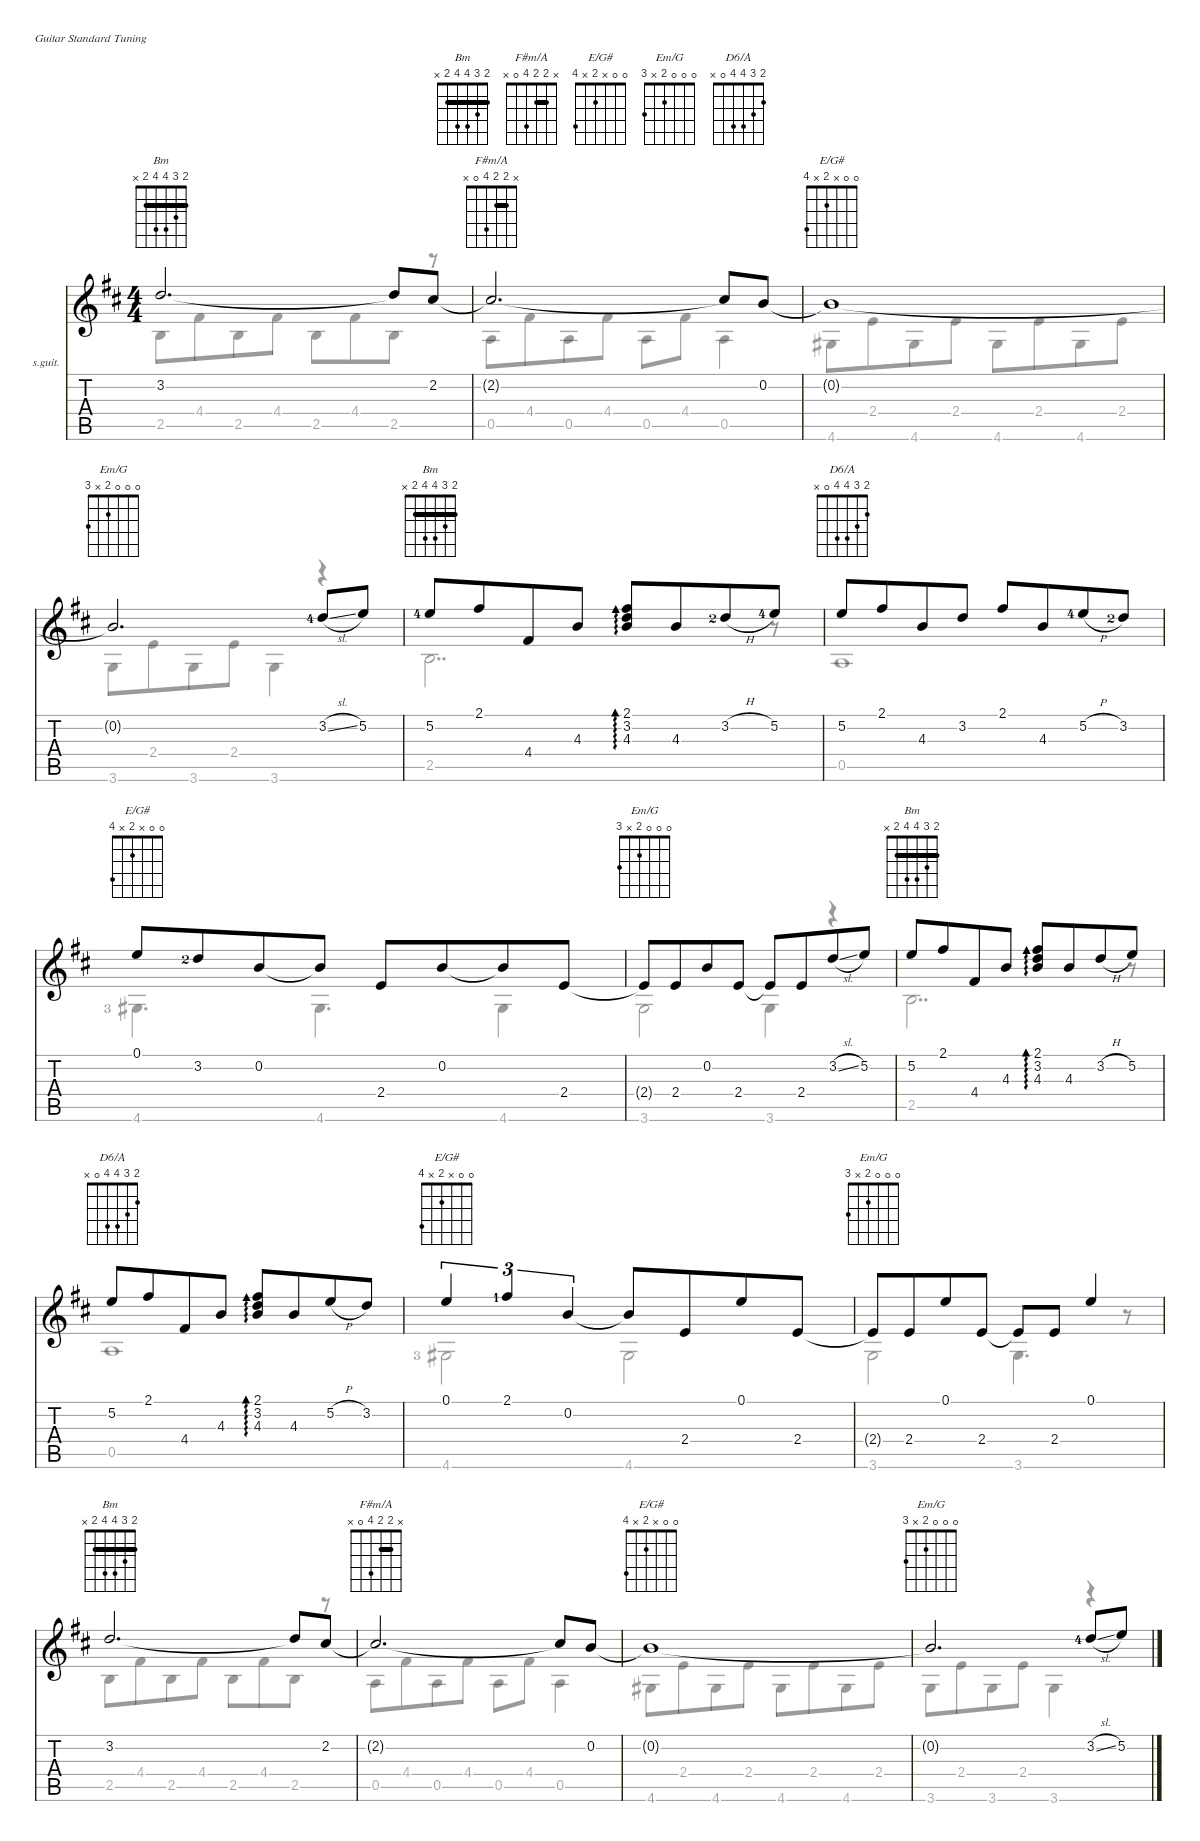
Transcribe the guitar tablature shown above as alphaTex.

\defaultSystemsLayout 4
\hideDynamics
\bracketExtendMode nobrackets
\firstSystemTrackNameOrientation horizontal
\otherSystemsTrackNameOrientation horizontal
\chordDiagramsInScore
\defaultBarNumberDisplay Hide
\track ("Steel Guitar" "s.guit.") {instrument acousticguitarsteel}
\staff {score tabs}
\tuning (E4 B3 G3 D3 A2 E2)
\chord ("Bm" 2 3 x 4 2 x) {barre 2}
\chord ("F#m/A" x 2 2 4 0 x) {barre 2}
\chord ("E/G#" 0 0 x 2 x 4)
\chord ("Em/G" 0 0 0 2 x 3)
\chord ("Bm" 2 3 4 4 2 x) {barre 2}
\chord ("D6/A" 2 3 4 x 0 x)
\chord ("D6/A" 2 3 4 4 0 x)
\voice
\ts (4 4)
\tempo (110 hide)
\clef g2
\ks bminor
3.2.2{d ch "Bm" dy mf instrument acousticguitarsteel} 3.2{t}.8 2.2.8 |
2.2{t}.2{d ch "F#m/A"} 2.2{t}.8 0.2.8 |
0.2{t}.1{ch "E/G#"} |
0.2{t}.2{d ch "Em/G"} 3.2{sl lf 5}.8 5.2.8 |
5.2{lf 5}.8{ch "Bm" beam merge} 2.1.8{beam merge} 4.4.8{beam merge} 4.3.8 (3.2 2.1 4.3).8{ad 0 beam merge} 4.3.8{beam merge} 3.2{h lf 3}.8 5.2{lf 5}.8 |
5.2.8{ch "D6/A" beam merge} 2.1.8{beam merge} 4.3.8{beam merge} 3.2.8 2.1.8{beam merge} 4.3.8{beam merge} 5.2{h lf 5}.8{beam merge} 3.2{lf 3}.8 |
0.1.8{ch "E/G#" beam merge} 3.2{lf 3}.8{beam merge} 0.2.8 0.2{t}.8 2.4.8{beam merge} 0.2.8{beam merge} 0.2{t}.8 2.4.8 |
2.4{t}.8{ch "Em/G" beam merge} 2.4.8{beam merge} 0.2.8{beam merge} 2.4.8 2.4{t}.8{beam merge} 2.4.8{beam merge} 3.2{sl}.8{beam merge} 5.2.8 |
5.2.8{ch "Bm" beam merge} 2.1.8{beam merge} 4.4.8 4.3.8 (3.2 2.1 4.3).8{ad 0 beam merge} 4.3.8{beam merge} 3.2{h}.8 5.2.8 |
5.2.8{ch "D6/A" beam merge} 2.1.8{beam merge} 4.4.8{beam merge} 4.3.8 (2.1 3.2 4.3).8{ad 0 beam merge} 4.3.8{beam merge} 5.2{h}.8 3.2.8 |
0.1.4{tu (3 2) ch "E/G#"} 2.1{lf 2}.4{tu (3 2)} 0.2.4{tu (3 2)} 0.2{t}.8{beam merge} 2.4.8{beam merge} 0.1.8 2.4.8 |
2.4{t}.8{ch "Em/G"} 2.4.8{beam merge} 0.1.8{beam merge} 2.4.8 2.4{t}.8 2.4.8 0.1.4 |
3.2.2{d ch "Bm"} 3.2{t}.8 2.2.8 |
2.2{t}.2{d ch "F#m/A"} 2.2{t}.8 0.2.8 |
0.2{t}.1{ch "E/G#"} |
0.2{t}.2{d ch "Em/G"} 3.2{sl lf 5}.8 5.2.8
\voice
\clef g2
\ottava regular
\simile none
\ks bminor
2.5.8{dy mf beam merge} 4.4.8{beam merge} 2.5.8{beam merge} 4.4.8 2.5.8{beam merge} 4.4.8{beam merge} 2.5.8 r.8 |
0.5.8{beam merge} 4.4.8{beam merge} 0.5.8{beam merge} 4.4.8 0.5.8 4.4.8 0.5.4{beam merge} |
4.6.8{beam merge} 2.4.8{beam merge} 4.6.8{beam merge} 2.4.8 4.6.8 2.4.8{beam merge} 4.6.8{beam merge} 2.4.8 |
3.6.8{beam merge} 2.4.8{beam merge} 3.6.8 2.4.8 3.6.4 r.4 |
2.5.2{dd} r.8 |
0.5.1 |
4.6{lf 4}.4{d} 4.6.4{d} 4.6.4 |
3.6.2 3.6.4 r.4 |
2.5.2{dd} r.8 |
0.5.1 |
4.6{lf 4}.2 4.6.2 |
3.6.2 3.6.4{d} r.8 |
2.5.8{beam merge} 4.4.8{beam merge} 2.5.8{beam merge} 4.4.8 2.5.8{beam merge} 4.4.8{beam merge} 2.5.8 r.8 |
0.5.8{beam merge} 4.4.8{beam merge} 0.5.8{beam merge} 4.4.8 0.5.8 4.4.8 0.5.4 |
4.6.8{beam merge} 2.4.8{beam merge} 4.6.8{beam merge} 2.4.8 4.6.8 2.4.8{beam merge} 4.6.8 2.4.8 |
3.6.8 2.4.8{beam merge} 3.6.8 2.4.8 3.6.4 r.4
